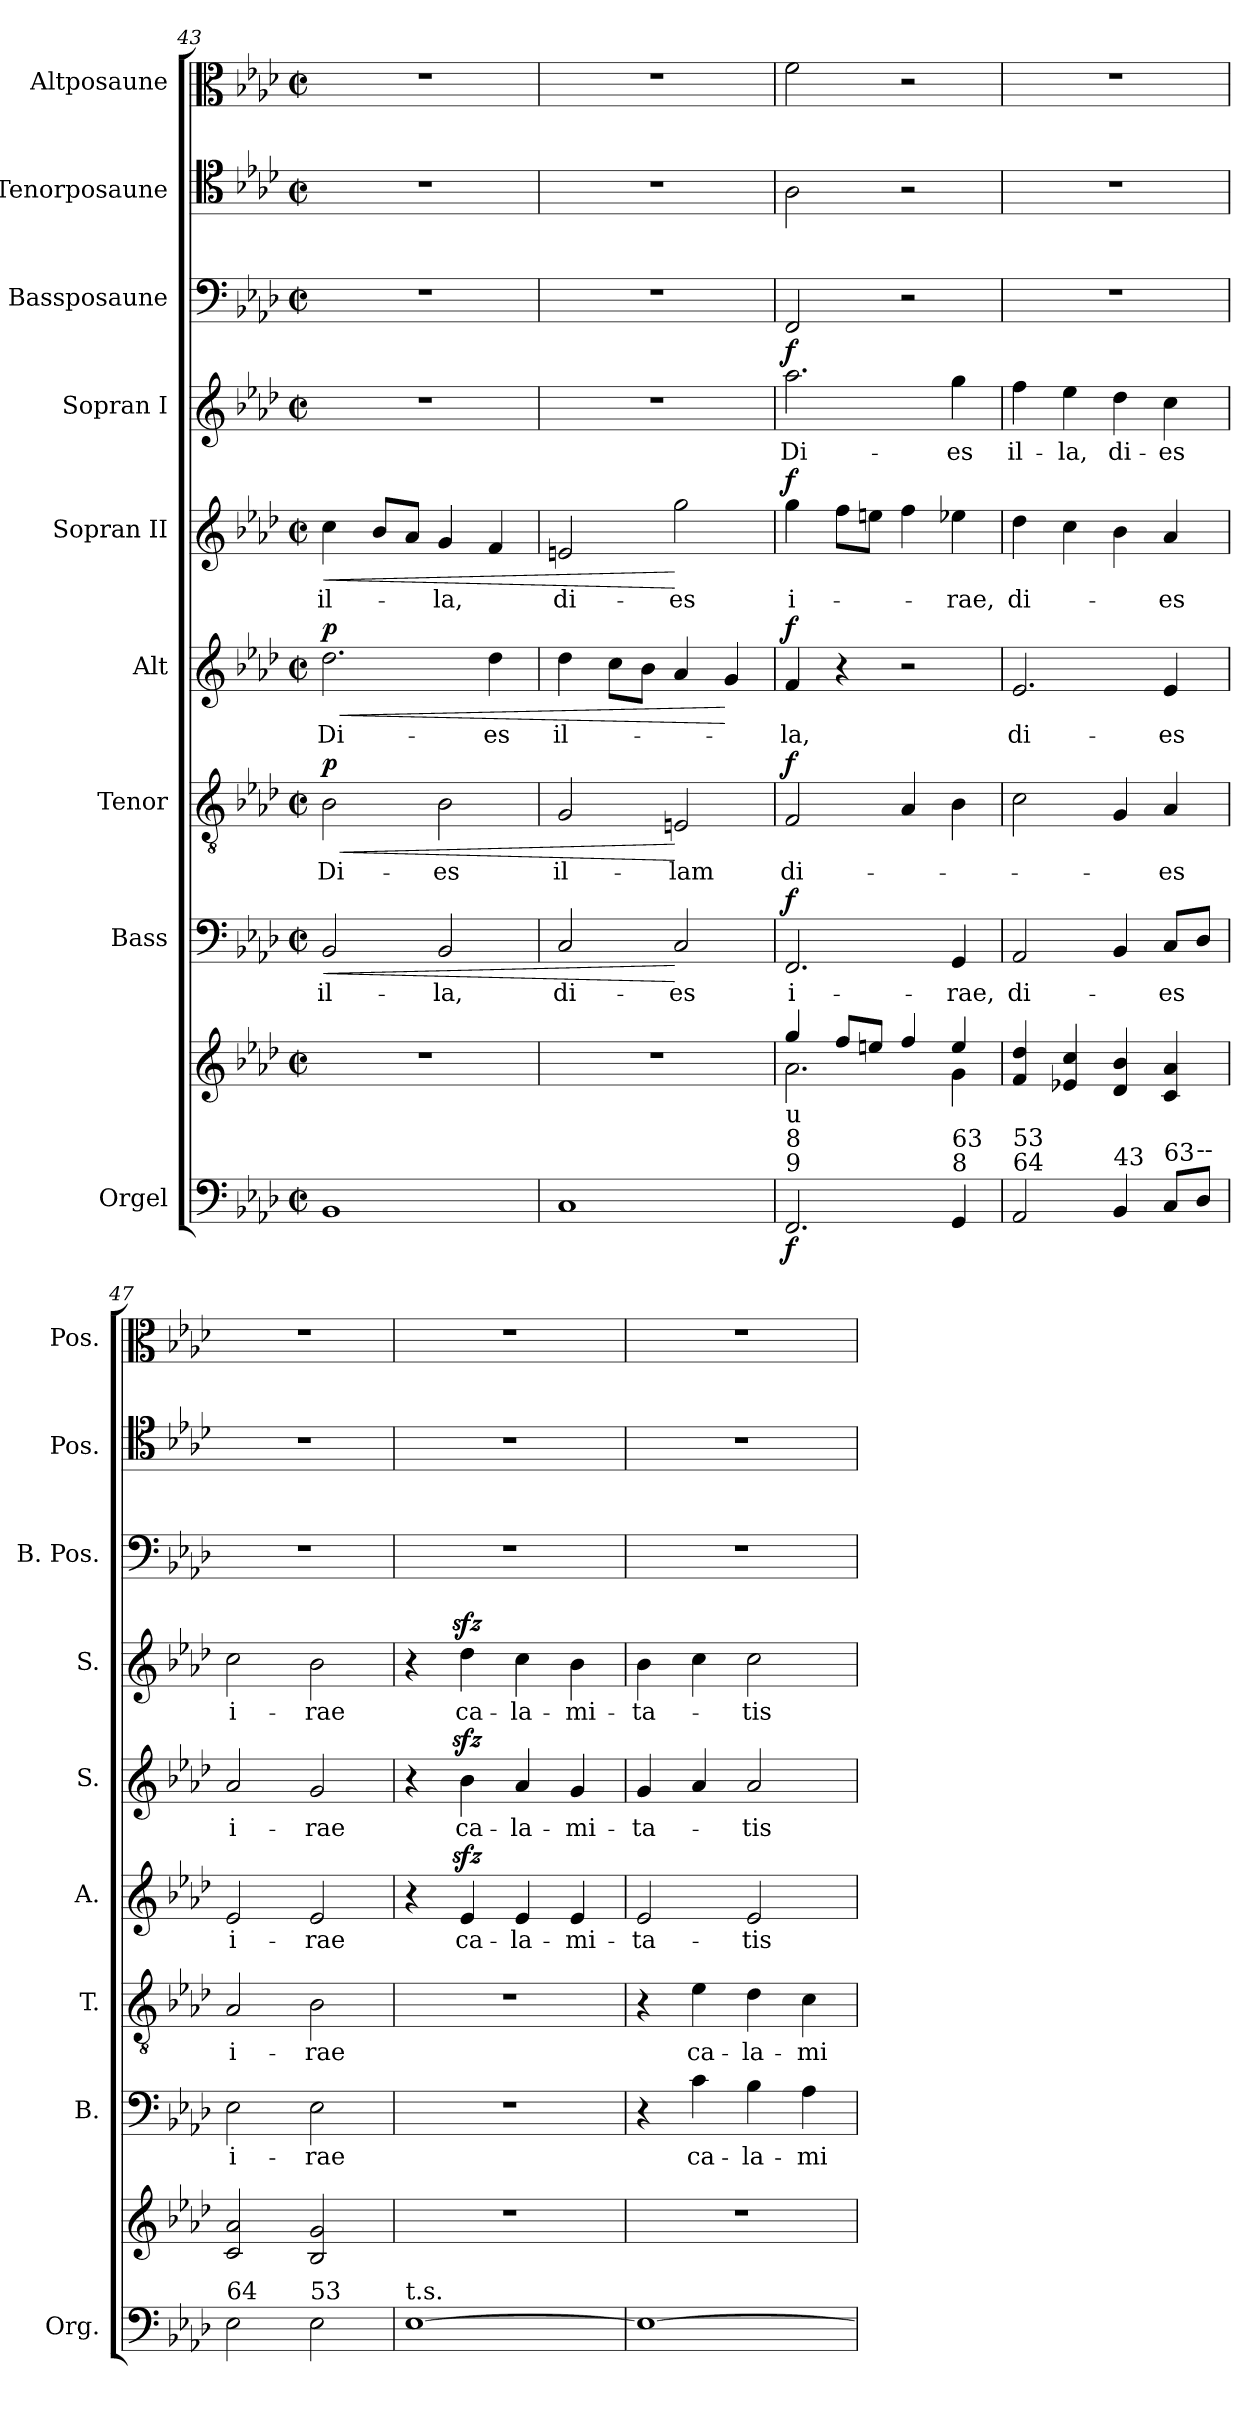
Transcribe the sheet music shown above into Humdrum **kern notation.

**kern	**kern	**dynam	**kern	**text	**dynam	**kern	**text	**dynam	**kern	**text	**dynam	**kern	**text	**dynam	**kern	**text	**dynam	**kern	**kern	**kern
*part9	*part9	*part9	*part8	*part8	*part8	*part7	*part7	*part7	*part6	*part6	*part6	*part5	*part5	*part5	*part4	*part4	*part4	*part3	*part2	*part1
*staff10	*staff9	*staff9/10	*staff8	*staff8	*staff8	*staff7	*staff7	*staff7	*staff6	*staff6	*staff6	*staff5	*staff5	*staff5	*staff4	*staff4	*staff4	*staff3	*staff2	*staff1
*I"Orgel	*	*	*I"Bass	*	*	*I"Tenor	*	*	*I"Alt	*	*	*I"Sopran II	*	*	*I"Sopran I	*	*	*I"Bassposaune	*I"Tenorposaune	*I"Altposaune
*I'Org.	*	*	*I'B.	*	*	*I'T.	*	*	*I'A.	*	*	*I'S.	*	*	*I'S.	*	*	*I'B. Pos.	*I'Pos.	*I'Pos.
!!LO:PB:g=z
*clefF4	*clefG2	*	*clefF4	*	*	*clefGv2	*	*	*clefG2	*	*	*clefG2	*	*	*clefG2	*	*	*clefF4	*clefC4	*clefC3
*	*	*	*	*	*	*ITrd7c12	*	*	*	*	*	*	*	*	*	*	*	*	*	*
*k[b-e-a-d-]	*k[b-e-a-d-]	*	*k[b-e-a-d-]	*	*	*k[b-e-a-d-]	*	*	*k[b-e-a-d-]	*	*	*k[b-e-a-d-]	*	*	*k[b-e-a-d-]	*	*	*k[b-e-a-d-]	*k[b-e-a-d-]	*k[b-e-a-d-]
*f:	*f:	*	*f:	*	*	*f:	*	*	*f:	*	*	*f:	*	*	*f:	*	*	*f:	*f:	*f:
*M2/2	*M2/2	*	*M2/2	*	*	*M2/2	*	*	*M2/2	*	*	*M2/2	*	*	*M2/2	*	*	*M2/2	*M2/2	*M2/2
*met(c|)	*met(c|)	*	*met(c|)	*	*	*met(c|)	*	*	*met(c|)	*	*	*met(c|)	*	*	*met(c|)	*	*	*met(c|)	*met(c|)	*met(c|)
=43	=43	=43	=43	=43	=43	=43	=43	=43	=43	=43	=43	=43	=43	=43	=43	=43	=43	=43	=43	=43
!	!	!	!	!LO:LY:b	!LO:HP:b	!	!LO:LY:b	!LO:HP:b	!	!LO:LY:b	!LO:HP:b	!	!LO:LY:b	!LO:HP:b	!	!	!	!	!	!
!	!	!	!	!	!	!	!	!LO:DY:n=1:b	!	!	!LO:DY:n=1:b	!	!	!	!	!	!	!	!	!
1BB-	1r	.	2BB-/	il-	<	2BB-\	Di-	< p	2.dd-\	Di-	< p	4cc\	il-	<	1r	.	.	1r	1r	1r
.	.	.	.	.	.	.	.	.	.	.	.	8b-/L	.	.	.	.	.	.	.	.
.	.	.	.	.	.	.	.	.	.	.	.	8a-/J	.	.	.	.	.	.	.	.
!	!	!	!	!LO:LY:b	!	!	!LO:LY:b	!	!	!	!	!	!LO:LY:b	!	!	!	!	!	!	!
.	.	.	2BB-/	-la,	.	2BB-\	-es	.	.	.	.	4g/	-la,	.	.	.	.	.	.	.
!	!	!	!	!	!	!	!	!	!	!LO:LY:b	!	!	!	!	!	!	!	!	!	!
.	.	.	.	.	.	.	.	.	4dd-\	-es	.	4f/	.	.	.	.	.	.	.	.
=44	=44	=44	=44	=44	=44	=44	=44	=44	=44	=44	=44	=44	=44	=44	=44	=44	=44	=44	=44	=44
!	!	!	!	!LO:LY:b	!	!	!LO:LY:b	!	!	!LO:LY:b	!	!	!LO:LY:b	!	!	!	!	!	!	!
1C	1r	.	2C/	di-	.	2GG/	il-	.	4dd-\	il-	.	2en/	di-	.	1r	.	.	1r	1r	1r
.	.	.	.	.	.	.	.	.	8cc\L	.	.	.	.	.	.	.	.	.	.	.
.	.	.	.	.	.	.	.	.	8b-\J	.	.	.	.	.	.	.	.	.	.	.
!	!	!	!	!LO:LY:b	!	!	!LO:LY:b	!	!	!	!	!	!LO:LY:b	!	!	!	!	!	!	!
.	.	.	2C/	-es	[	2EEn/	-lam	[	4a-/	.	.	2gg\	-es	[	.	.	.	.	.	.
.	.	.	.	.	.	.	.	.	4g/	.	[	.	.	.	.	.	.	.	.	.
=45	=45	=45	=45	=45	=45	=45	=45	=45	=45	=45	=45	=45	=45	=45	=45	=45	=45	=45	=45	=45
*	*^	*	*	*	*	*	*	*	*	*	*	*	*	*	*	*	*	*	*	*
!LO:TX:a:t=9	!	!	!	!	!	!	!	!	!	!	!	!	!	!	!	!	!	!	!	!	!
!LO:TX:a:t=8	!	!	!	!	!	!	!	!	!	!	!	!	!	!	!	!	!	!	!	!	!
!LO:TX:a:t=u	!	!	!	!	!	!	!	!	!	!	!	!	!	!	!	!	!	!	!	!	!
!	!	!	!LO:DY:b=2	!	!LO:LY:b	!LO:DY:b	!	!LO:LY:b	!LO:DY:b	!	!LO:LY:b	!LO:DY:b	!	!LO:LY:b	!LO:DY:b	!	!LO:LY:b	!LO:DY:b	!	!	!
2.FF/	4gg/	2.a-\	f	2.FF/	i-	f	2FF/	di-	f	4f/	-la,	f	4gg\	i-	f	2.aa-\	Di-	f	2FF/	2A-\	2f\
.	8ff/L	.	.	.	.	.	.	.	.	4r	.	.	8ff\L	.	.	.	.	.	.	.	.
.	8een/J	.	.	.	.	.	.	.	.	.	.	.	8een\J	.	.	.	.	.	.	.	.
.	4ff/	.	.	.	.	.	4AA-/	.	.	2r	.	.	4ff\	.	.	.	.	.	2r	2r	2r
!LO:TX:a:t=8	!	!	!	!	!	!	!	!	!	!	!	!	!	!	!	!	!	!	!	!	!
!LO:TX:a:t=63	!	!	!	!	!	!	!	!	!	!	!	!	!	!	!	!	!	!	!	!	!
!	!	!	!	!	!LO:LY:b	!	!	!	!	!	!	!	!	!LO:LY:b	!	!	!LO:LY:b	!	!	!	!
4GG/	4ee/	4g\	.	4GG/	-rae,	.	4BB-\	.	.	.	.	.	4ee-X\	-rae,	.	4gg\	-es	.	.	.	.
=46	=46	=46	=46	=46	=46	=46	=46	=46	=46	=46	=46	=46	=46	=46	=46	=46	=46	=46	=46	=46	=46
!LO:TX:a:t=64	!	!	!	!	!	!	!	!	!	!	!	!	!	!	!	!	!	!	!	!	!
!LO:TX:a:t=53	!	!	!	!	!	!	!	!	!	!	!	!	!	!	!	!	!	!	!	!	!
!	!	!	!	!	!LO:LY:b	!	!	!	!	!	!LO:LY:b	!	!	!LO:LY:b	!	!	!LO:LY:b	!	!	!	!
*	*v	*v	*	*	*	*	*	*	*	*	*	*	*	*	*	*	*	*	*	*	*
2AA-/	4f/ 4dd-/	.	2AA-/	di-	.	2C\	.	.	2.e-/	di-	.	4dd-\	di-	.	4ff\	il-	.	1r	1r	1r
!	!	!	!	!	!	!	!	!	!	!	!	!	!	!	!	!LO:LY:b	!	!	!	!
.	4e-X/ 4cc/	.	.	.	.	.	.	.	.	.	.	4cc\	.	.	4ee-\	-la,	.	.	.	.
!LO:TX:a:t=43	!	!	!	!	!	!	!	!	!	!	!	!	!	!	!	!	!	!	!	!
!	!	!	!	!	!	!	!	!	!	!	!	!	!	!	!	!LO:LY:b	!	!	!	!
4BB-/	4d-/ 4b-/	.	4BB-/	.	.	4GG/	.	.	.	.	.	4b-\	.	.	4dd-\	di-	.	.	.	.
!LO:TX:a:t=63	!	!	!	!	!	!	!	!	!	!	!	!	!	!	!	!	!	!	!	!
!	!	!	!	!LO:LY:b	!	!	!LO:LY:b	!	!	!LO:LY:b	!	!	!LO:LY:b	!	!	!LO:LY:b	!	!	!	!
8C/L	4c/ 4a-/	.	8C/L	-es	.	4AA-/	-es	.	4e-/	-es	.	4a-/	-es	.	4cc\	-es	.	.	.	.
!LO:TX:a:t=--	!	!	!	!	!	!	!	!	!	!	!	!	!	!	!	!	!	!	!	!
8D-/J	.	.	8D-/J	.	.	.	.	.	.	.	.	.	.	.	.	.	.	.	.	.
=47	=47	=47	=47	=47	=47	=47	=47	=47	=47	=47	=47	=47	=47	=47	=47	=47	=47	=47	=47	=47
!LO:TX:a:t=64	!	!	!	!	!	!	!	!	!	!	!	!	!	!	!	!	!	!	!	!
!	!	!	!	!LO:LY:b	!	!	!LO:LY:b	!	!	!LO:LY:b	!	!	!LO:LY:b	!	!	!LO:LY:b	!	!	!	!
2E-\	2c/ 2a-/	.	2E-\	i-	.	2AA-/	i-	.	2e-/	i-	.	2a-/	i-	.	2cc\	i-	.	1r	1r	1r
!LO:TX:a:t=53	!	!	!	!	!	!	!	!	!	!	!	!	!	!	!	!	!	!	!	!
!	!	!	!	!LO:LY:b	!	!	!LO:LY:b	!	!	!LO:LY:b	!	!	!LO:LY:b	!	!	!LO:LY:b	!	!	!	!
2E-\	2B-/ 2g/	.	2E-\	-rae	.	2BB-\	-rae	.	2e-/	-rae	.	2g/	-rae	.	2b-\	-rae	.	.	.	.
=48	=48	=48	=48	=48	=48	=48	=48	=48	=48	=48	=48	=48	=48	=48	=48	=48	=48	=48	=48	=48
!LO:TX:a:t=t.s.	!	!	!	!	!	!	!	!	!	!	!	!	!	!	!	!	!	!	!	!
[1E-	1r	.	1r	.	.	1r	.	.	4r	.	.	4r	.	.	4r	.	.	1r	1r	1r
!	!	!	!	!	!	!	!	!	!	!LO:LY:b	!	!	!LO:LY:b	!	!	!LO:LY:b	!	!	!	!
.	.	.	.	.	.	.	.	.	4e-zz</	ca-	.	4b-zz<\	ca-	.	4dd-zz<\	ca-	.	.	.	.
!	!	!	!	!	!	!	!	!	!	!LO:LY:b	!	!	!LO:LY:b	!	!	!LO:LY:b	!	!	!	!
.	.	.	.	.	.	.	.	.	4e-/	-la-	.	4a-/	-la-	.	4cc\	-la-	.	.	.	.
!	!	!	!	!	!	!	!	!	!	!LO:LY:b	!	!	!LO:LY:b	!	!	!LO:LY:b	!	!	!	!
.	.	.	.	.	.	.	.	.	4e-/	-mi-	.	4g/	-mi-	.	4b-\	-mi-	.	.	.	.
=49	=49	=49	=49	=49	=49	=49	=49	=49	=49	=49	=49	=49	=49	=49	=49	=49	=49	=49	=49	=49
!	!	!	!	!	!	!	!	!	!	!LO:LY:b	!	!	!LO:LY:b	!	!	!LO:LY:b	!	!	!	!
1E-_	1r	.	4r	.	.	4r	.	.	2e-/	-ta-	.	4g/	-ta-	.	4b-\	-ta-	.	1r	1r	1r
!	!	!	!	!LO:LY:b	!	!	!LO:LY:b	!	!	!	!	!	!	!	!	!	!	!	!	!
.	.	.	4c\	ca-	.	4E-\	ca-	.	.	.	.	4a-/	.	.	4cc\	.	.	.	.	.
!	!	!	!	!LO:LY:b	!	!	!LO:LY:b	!	!	!LO:LY:b	!	!	!LO:LY:b	!	!	!LO:LY:b	!	!	!	!
.	.	.	4B-\	-la-	.	4D-\	-la-	.	2e-/	-tis	.	2a-/	-tis	.	2cc\	-tis	.	.	.	.
!	!	!	!	!LO:LY:b	!	!	!LO:LY:b	!	!	!	!	!	!	!	!	!	!	!	!	!
.	.	.	4A-\	-mi-	.	4C\	-mi-	.	.	.	.	.	.	.	.	.	.	.	.	.
=	=	=	=	=	=	=	=	=	=	=	=	=	=	=	=	=	=	=	=	=
*-	*-	*-	*-	*-	*-	*-	*-	*-	*-	*-	*-	*-	*-	*-	*-	*-	*-	*-	*-	*-
